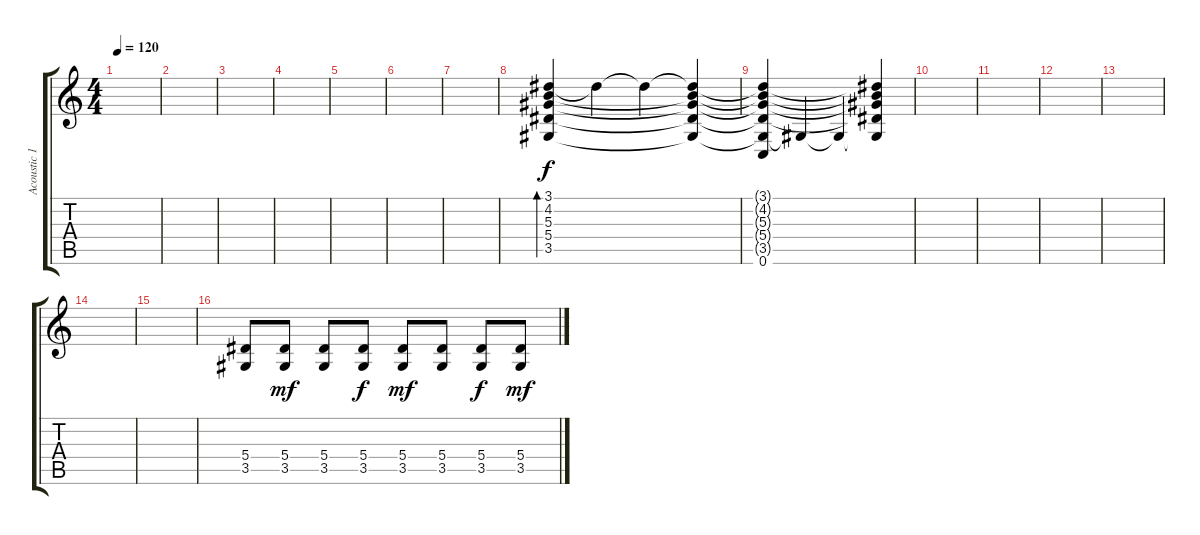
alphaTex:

\track ("Acoustic 1" "Acoustic 1") {instrument acousticguitarsteel}
\staff {score tabs}
\tuning (C4 G3 Eb3 Bb2 F2 C2) {hide}
\ts (4 4)
\tempo 120
\clef g2
\ks c
|
|
|
|
|
|
|
(3.1 4.2 5.3 5.4 3.5).4{bd 240 balance 8} 3.1{t}.4 3.1{t}.4 (3.1{t} 4.2{t} 5.3{t} 5.4{t} 3.5{t}).4 |
(3.1{t} 4.2{t} 5.3{t} 5.4{t} 3.5{t} 0.6).4 3.5{t}.4 3.5{t}.4 (3.1{t} 4.2{t} 5.3{t} 5.4{t} 3.5{t}).4 |
|
|
|
|
|
|
(5.4 3.5).8{volume 7} (5.4 3.5).8{dy mf} (5.4 3.5).8 (5.4 3.5).8{dy f} (5.4 3.5).8{dy mf} (5.4 3.5).8 (5.4 3.5).8{dy f} (5.4 3.5).8{dy mf}
